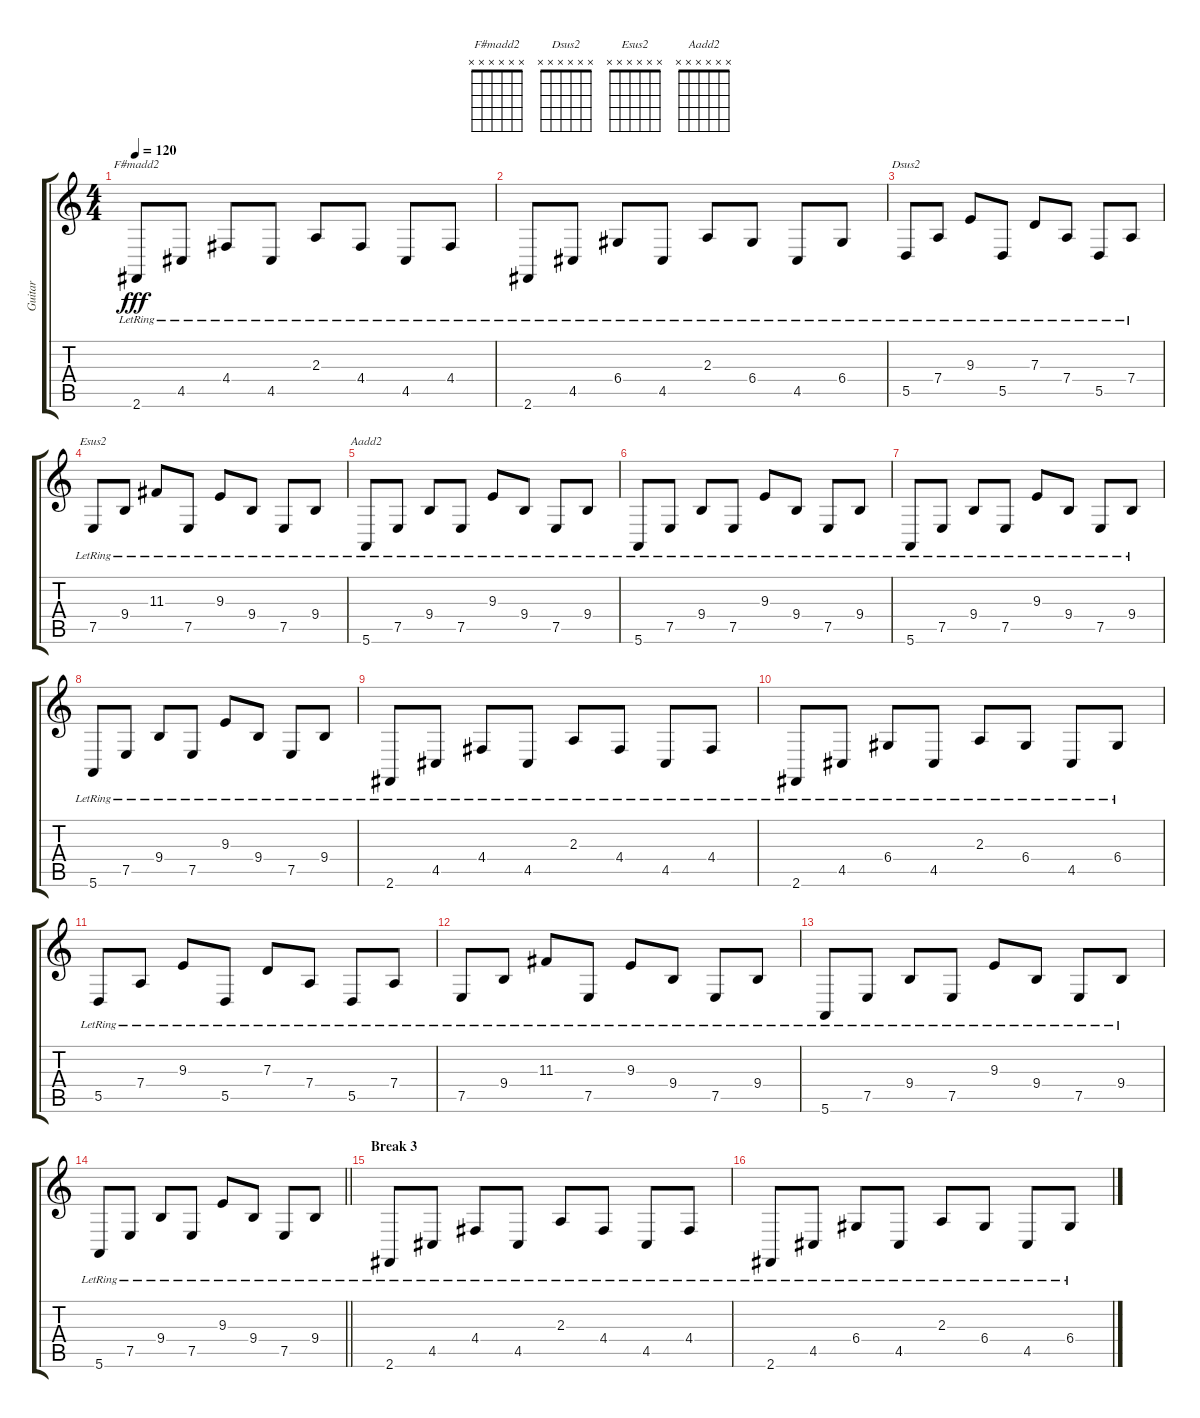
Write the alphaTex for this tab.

\track ("Guitar" "Guitar") {instrument acousticgrandpiano}
\staff {score tabs}
\tuning (E4 B3 G3 D3 A2 E2) {hide}
\chord ("F#madd2" x x x x x x)
\chord ("Dsus2" x x x x x x)
\chord ("Esus2" x x x x x x)
\chord ("Aadd2" x x x x x x)
\ts (4 4)
\tempo 120
\clef g2
\ks c
2.6{lr}.8{ch "F#madd2" dy fff} 4.5{lr}.8{beam split} 4.4{lr}.8 4.5{lr}.8 2.3{lr}.8 4.4{lr}.8{beam split} 4.5{lr}.8 4.4{lr}.8 |
2.6{lr}.8 4.5{lr}.8{beam split} 6.4{lr}.8 4.5{lr}.8 2.3{lr}.8 6.4{lr}.8{beam split} 4.5{lr}.8 6.4{lr}.8 |
5.5{lr}.8{ch "Dsus2"} 7.4{lr}.8 9.3{lr}.8 5.5{lr}.8 7.3{lr}.8 7.4{lr}.8 5.5{lr}.8 7.4{lr}.8 |
7.5{lr}.8{ch "Esus2"} 9.4{lr}.8 11.3{lr}.8 7.5{lr}.8 9.3{lr}.8 9.4{lr}.8 7.5{lr}.8 9.4{lr}.8 |
5.6{lr}.8{ch "Aadd2"} 7.5{lr}.8{beam split} 9.4{lr}.8 7.5{lr}.8 9.3{lr}.8 9.4{lr}.8{beam split} 7.5{lr}.8 9.4{lr}.8 |
5.6{lr}.8 7.5{lr}.8{beam split} 9.4{lr}.8 7.5{lr}.8 9.3{lr}.8 9.4{lr}.8{beam split} 7.5{lr}.8 9.4{lr}.8 |
5.6{lr}.8{volume 16} 7.5{lr}.8{beam split} 9.4{lr}.8 7.5{lr}.8 9.3{lr}.8 9.4{lr}.8{beam split} 7.5{lr}.8 9.4{lr}.8 |
5.6{lr}.8 7.5{lr}.8{beam split} 9.4{lr}.8 7.5{lr}.8 9.3{lr}.8 9.4{lr}.8{beam split} 7.5{lr}.8 9.4{lr}.8 |
2.6{lr}.8 4.5{lr}.8{beam split} 4.4{lr}.8 4.5{lr}.8 2.3{lr}.8 4.4{lr}.8{beam split} 4.5{lr}.8 4.4{lr}.8 |
2.6{lr}.8 4.5{lr}.8{beam split} 6.4{lr}.8 4.5{lr}.8 2.3{lr}.8 6.4{lr}.8{beam split} 4.5{lr}.8 6.4{lr}.8 |
5.5{lr}.8 7.4{lr}.8 9.3{lr}.8 5.5{lr}.8 7.3{lr}.8 7.4{lr}.8 5.5{lr}.8 7.4{lr}.8 |
7.5{lr}.8 9.4{lr}.8 11.3{lr}.8 7.5{lr}.8 9.3{lr}.8 9.4{lr}.8 7.5{lr}.8 9.4{lr}.8 |
5.6{lr}.8 7.5{lr}.8{beam split} 9.4{lr}.8 7.5{lr}.8 9.3{lr}.8 9.4{lr}.8{beam split} 7.5{lr}.8 9.4{lr}.8 |
\barLineRight lightlight
5.6{lr}.8 7.5{lr}.8{beam split} 9.4{lr}.8 7.5{lr}.8 9.3{lr}.8 9.4{lr}.8{beam split} 7.5{lr}.8 9.4{lr}.8 |
\section ("" "Break 3")
2.6{lr}.8{volume 16} 4.5{lr}.8{beam split} 4.4{lr}.8 4.5{lr}.8 2.3{lr}.8 4.4{lr}.8{beam split} 4.5{lr}.8 4.4{lr}.8 |
2.6{lr}.8 4.5{lr}.8{beam split} 6.4{lr}.8 4.5{lr}.8 2.3{lr}.8 6.4{lr}.8{beam split} 4.5{lr}.8 6.4{lr}.8
